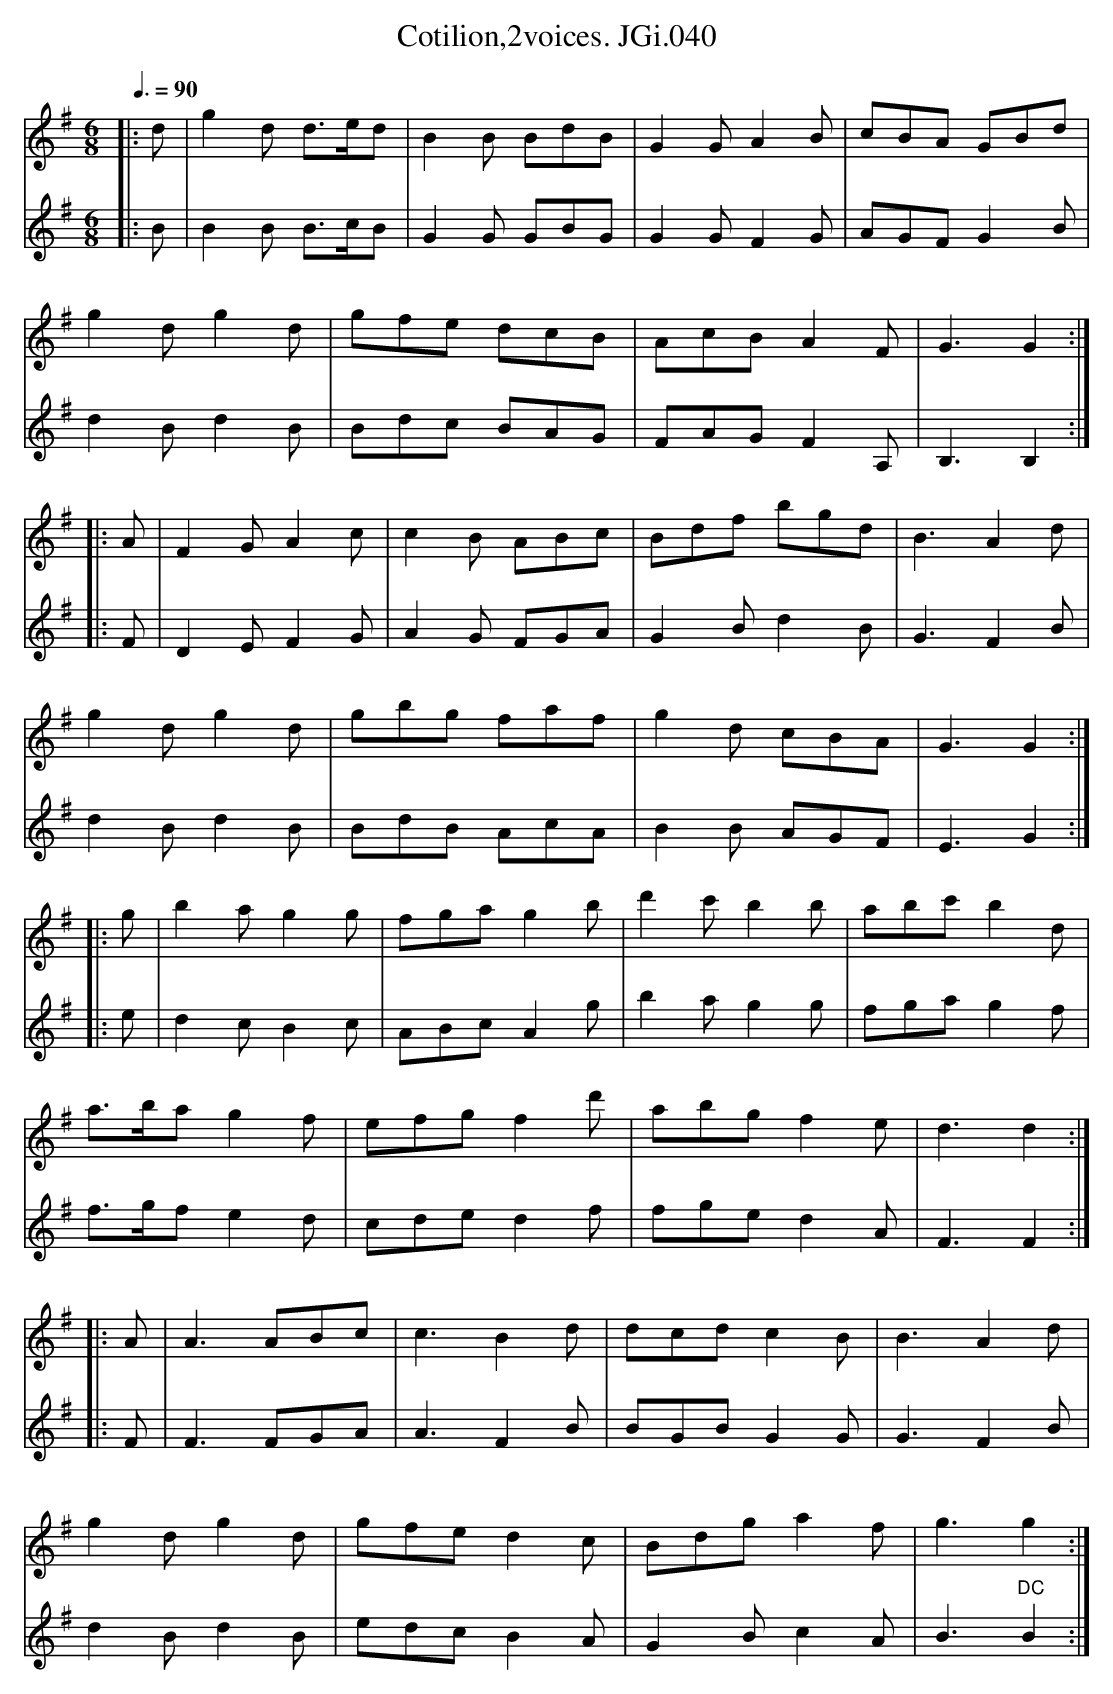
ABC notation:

X:1
T:Cotilion,2voices. JGi.040
M:6/8
L:1/8
Q:3/8=90
K:G
[V:1]|:d|g2d d>ed|B2B BdB|G2G A2B|cBA GBd|
[V:2]|:B|B2B B>cB|G2G GBG|G2GF2G|AGF G2B|
[V:1]g2d g2d|gfe dcB|AcB A2F|G3G2:|
[V:2]d2Bd2B|Bdc BAG|FAG F2A,|B,3B,2:|
[V:1]|:A|F2G A2c|c2B ABc|Bdf bgd|B3A2d|
[V:2]|:F|D2EF2G|A2G FGA|G2Bd2B|G3F2B|
[V:1]g2d g2d|gbg faf|g2d cBA|G3G2:|
[V:2]d2Bd2B|BdB AcA|B2B AGF|E3G2:|
[V:1]|:g|b2a g2g|fga g2b|d'2c'b2b|abc'b2d|
[V:2]|:e|d2cB2c|ABc A2g|b2ag2g|fgag2f|
[V:1]a>ba g2f|efg f2d'|abgf2e|d3d2:|
[V:2]f>gf e2d|cded2f|fged2A|F3F2:|
[V:1]|:A|A3ABc|c3B2d|dcdc2B|B3A2d|
[V:2]|:F|F3FGA|A3F2B|BGBG2G|G3F2B|
[V:1]g2dg2d|gfed2c|Bdga2f|g3g2:|
[V:2]d2Bd2B|edcB2A|G2Bc2A|B3"DC"B2:|
